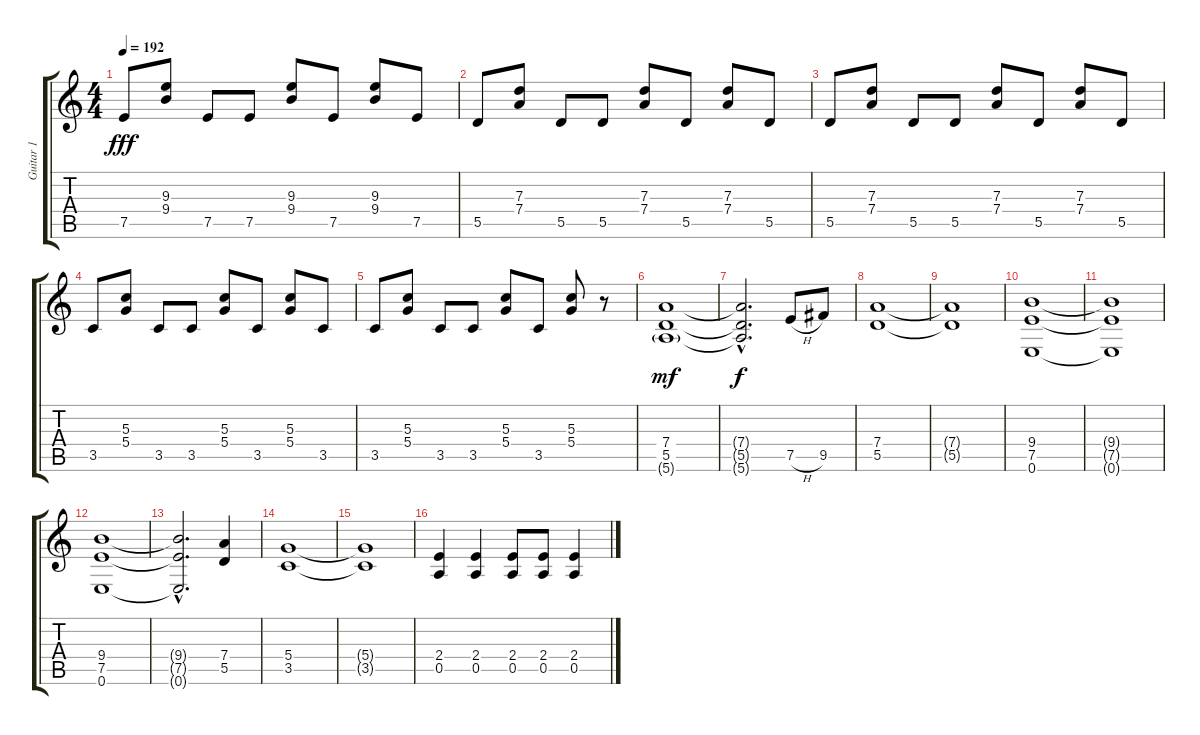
\track ("Guitar 1" "Guitar 1") {instrument distortionguitar}
\staff {score tabs}
\tuning (E4 B3 G3 D3 A2 E2) {hide}
\ts (4 4)
\tempo 192
\clef g2
\ks c
7.5.8{dy fff} (9.3 9.4).8 7.5.8 7.5.8 (9.3 9.4).8 7.5.8 (9.3 9.4).8 7.5.8 |
5.5.8 (7.3 7.4).8 5.5.8 5.5.8 (7.3 7.4).8 5.5.8 (7.3 7.4).8 5.5.8 |
5.5.8 (7.3 7.4).8 5.5.8 5.5.8 (7.3 7.4).8 5.5.8 (7.3 7.4).8 5.5.8 |
3.5.8 (5.3 5.4).8 3.5.8 3.5.8 (5.3 5.4).8 3.5.8 (5.3 5.4).8 3.5.8 |
3.5.8 (5.3 5.4).8 3.5.8 3.5.8 (5.3 5.4).8 3.5.8 (5.3 5.4).8 r.8 |
(7.4 5.5 5.6{g}).1{dy mf} |
(7.4{hac t} 5.5{hac t} 5.6{hac t}).2{d dy f} 7.5{h}.8 9.5.8 |
(7.4 5.5).1 |
(7.4{t} 5.5{t}).1 |
(9.4 7.5 0.6).1 |
(9.4{t} 7.5{t} 0.6{t}).1 |
(9.4 7.5 0.6).1 |
(9.4{hac t} 7.5{hac t} 0.6{hac t}).2{d} (7.4 5.5).4 |
(5.4 3.5).1 |
(5.4{t} 3.5{t}).1 |
(2.4 0.5).4 (2.4 0.5).4 (2.4 0.5).8 (2.4 0.5).8 (2.4 0.5).4
